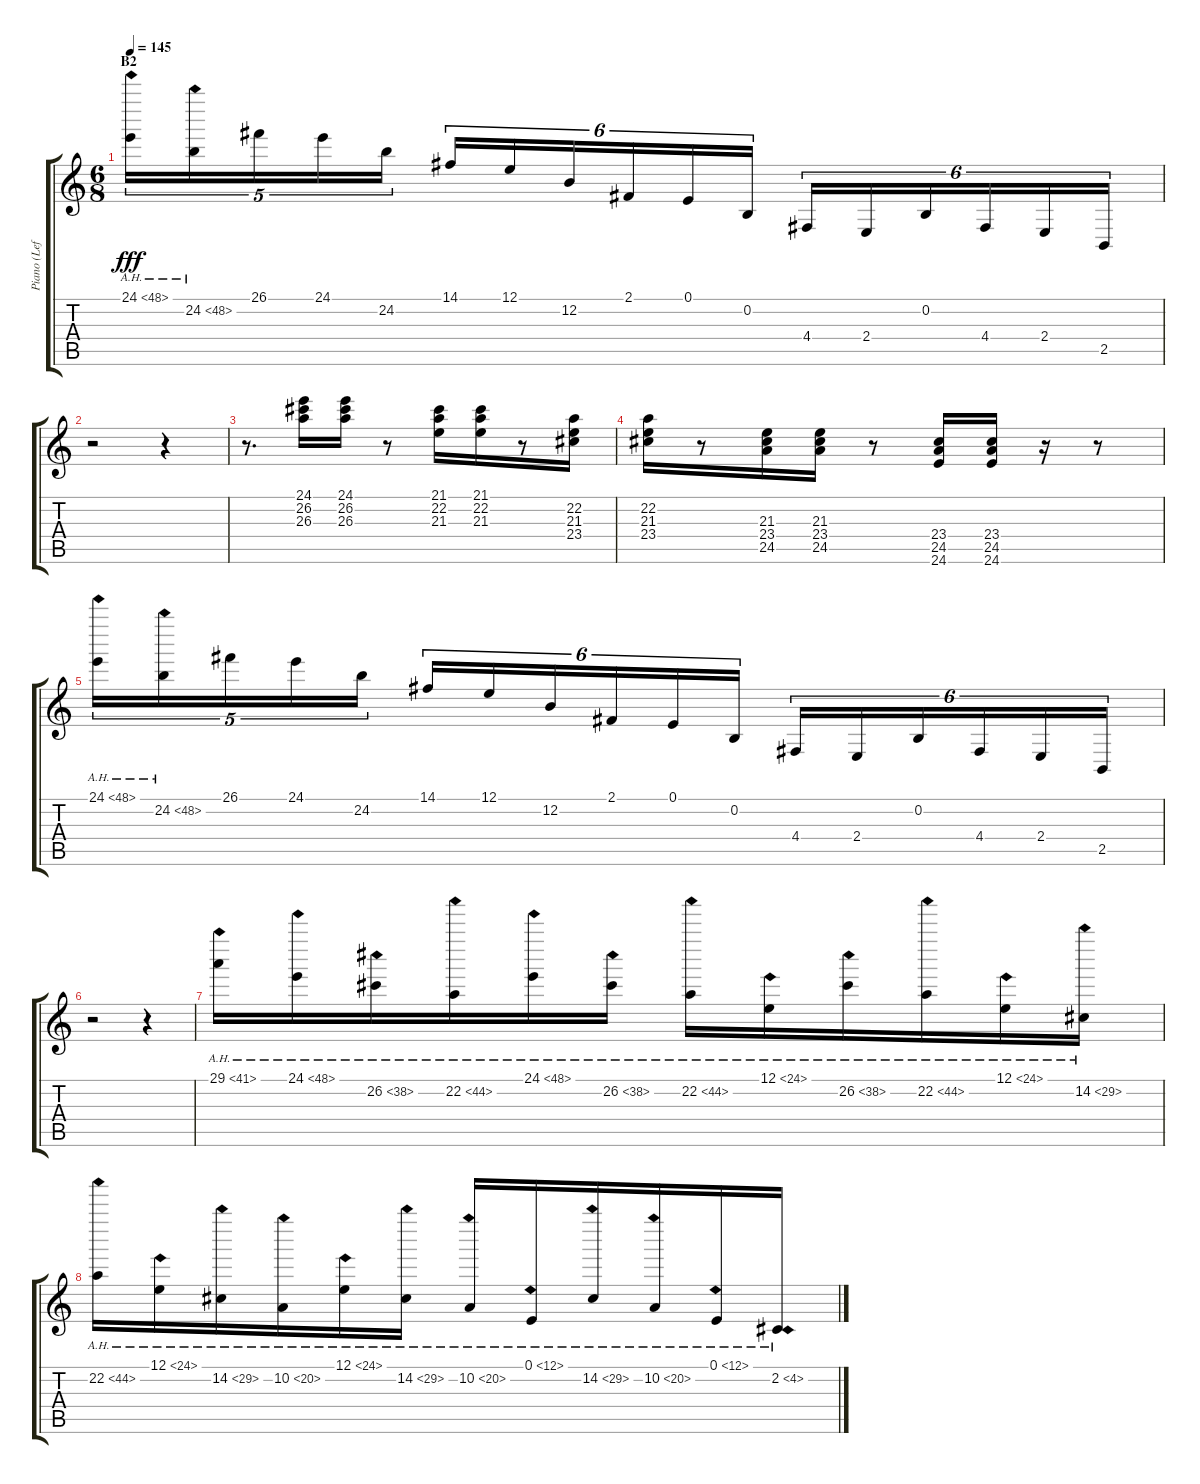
\track ("Piano (Left Hand)" "Piano (Lef") {instrument acousticgrandpiano}
\staff {score tabs}
\tuning (E4 B3 G3 D3 A2 E2) {hide}
\ts (6 8)
\section ("" "B2")
\tempo 145
\clef g2
\ks c
24.1{ah 24}.16{tu (5 4) dy fff} 24.2{ah 24}.16{tu (5 4)} 26.1.16{tu (5 4)} 24.1.16{tu (5 4)} 24.2.16{tu (5 4)} 14.1.16{tu (6 4)} 12.1.16{tu (6 4)} 12.2.16{tu (6 4)} 2.1.16{tu (6 4)} 0.1.16{tu (6 4)} 0.2.16{tu (6 4)} 4.4.16{tu (6 4)} 2.4.16{tu (6 4)} 0.2.16{tu (6 4)} 4.4.16{tu (6 4)} 2.4.16{tu (6 4)} 2.5.16{tu (6 4)} |
r.2 r.4 |
r.8{d} (24.1 26.2 26.3).16 (24.1 26.2 26.3).16 r.8 (21.1 22.2 21.3).16 (21.1 22.2 21.3).16 r.8 (22.2 21.3 23.4).16 |
(22.2 21.3 23.4).16 r.8 (21.3 23.4 24.5).16 (21.3 23.4 24.5).16 r.8 (23.4 24.5 24.6).16 (23.4 24.5 24.6).16 r.16 r.8 |
24.1{ah 24}.16{tu (5 4)} 24.2{ah 24}.16{tu (5 4)} 26.1.16{tu (5 4)} 24.1.16{tu (5 4)} 24.2.16{tu (5 4)} 14.1.16{tu (6 4)} 12.1.16{tu (6 4)} 12.2.16{tu (6 4)} 2.1.16{tu (6 4)} 0.1.16{tu (6 4)} 0.2.16{tu (6 4)} 4.4.16{tu (6 4)} 2.4.16{tu (6 4)} 0.2.16{tu (6 4)} 4.4.16{tu (6 4)} 2.4.16{tu (6 4)} 2.5.16{tu (6 4)} |
r.2 r.4 |
29.1{ah 12}.16 24.1{ah 24}.16 26.2{ah 12}.16 22.2{ah 22}.16 24.1{ah 24}.16 26.2{ah 12}.16 22.2{ah 22}.16 12.1{ah 12}.16 26.2{ah 12}.16 22.2{ah 22}.16 12.1{ah 12}.16 14.2{ah 15}.16 |
22.2{ah 22}.16 12.1{ah 12}.16 14.2{ah 15}.16 10.2{ah 10}.16 12.1{ah 12}.16 14.2{ah 15}.16 10.2{ah 10}.16 0.1{ah 12}.16 14.2{ah 15}.16 10.2{ah 10}.16 0.1{ah 12}.16 2.2{ah 2}.16
